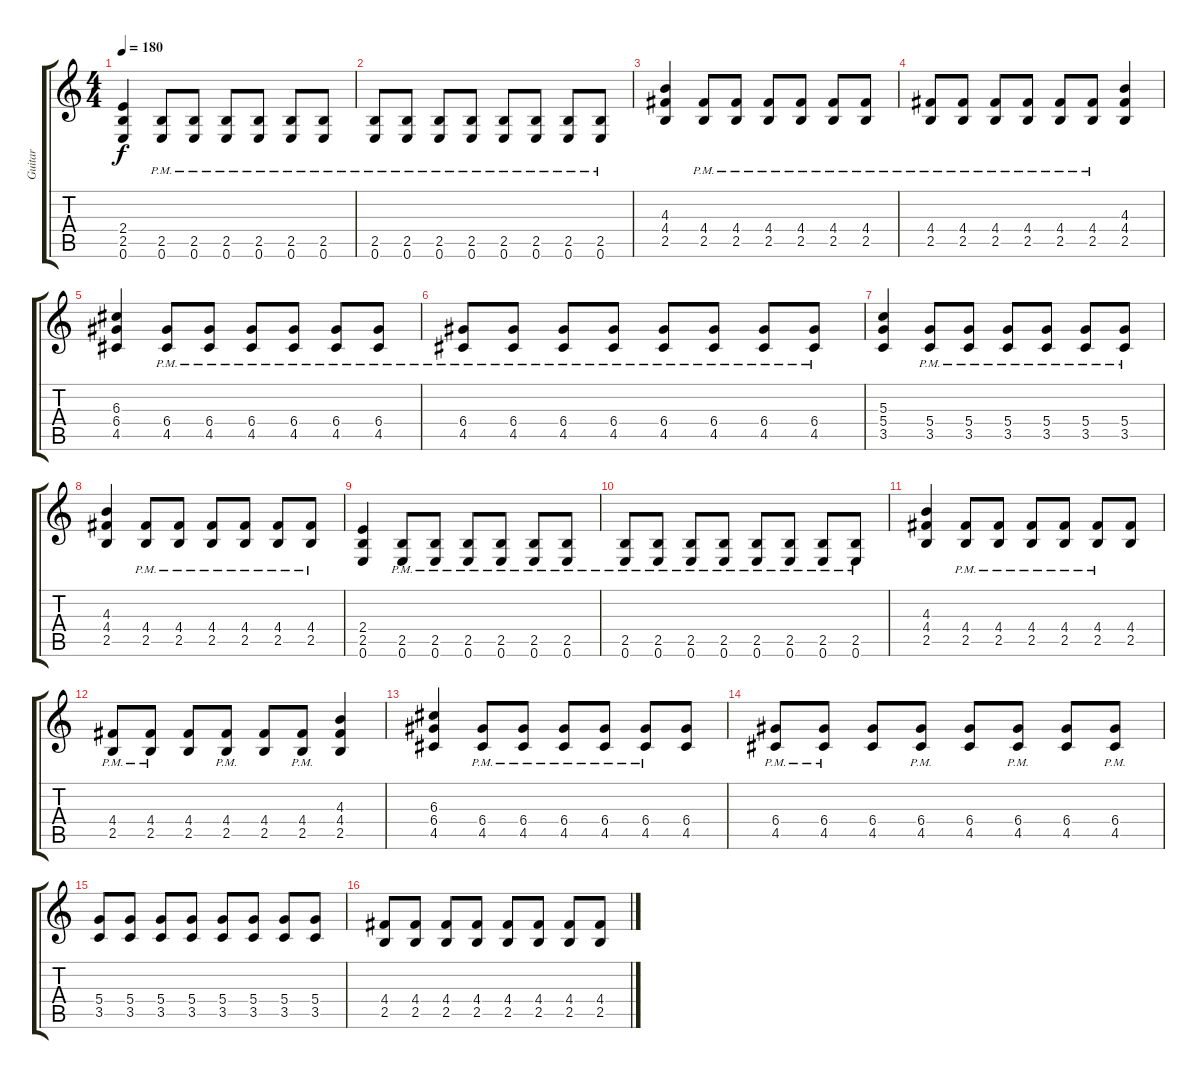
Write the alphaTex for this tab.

\track ("Guitar" "Guitar") {instrument acousticguitarsteel}
\staff {score tabs}
\tuning (E4 B3 G3 D3 A2 E2) {hide}
\ts (4 4)
\tempo 180
\clef g2
\ks c
(2.4 2.5 0.6).4{dy f instrument distortionguitar} (2.5{pm} 0.6{pm}).8 (2.5{pm} 0.6{pm}).8 (2.5{pm} 0.6{pm}).8 (2.5{pm} 0.6{pm}).8 (2.5{pm} 0.6{pm}).8 (2.5{pm} 0.6{pm}).8 |
(2.5{pm} 0.6{pm}).8 (2.5{pm} 0.6{pm}).8 (2.5{pm} 0.6{pm}).8 (2.5{pm} 0.6{pm}).8 (2.5{pm} 0.6{pm}).8 (2.5{pm} 0.6{pm}).8 (2.5{pm} 0.6{pm}).8 (2.5{pm} 0.6{pm}).8 |
(4.3 4.4 2.5).4 (4.4{pm} 2.5{pm}).8 (4.4{pm} 2.5{pm}).8 (4.4{pm} 2.5{pm}).8 (4.4{pm} 2.5{pm}).8 (4.4{pm} 2.5{pm}).8 (4.4{pm} 2.5{pm}).8 |
(4.4{pm} 2.5{pm}).8 (4.4{pm} 2.5{pm}).8 (4.4{pm} 2.5{pm}).8 (4.4{pm} 2.5{pm}).8 (4.4{pm} 2.5{pm}).8 (4.4{pm} 2.5{pm}).8 (4.3 4.4 2.5).4 |
(6.3 6.4 4.5).4 (6.4{pm} 4.5{pm}).8 (6.4{pm} 4.5{pm}).8 (6.4{pm} 4.5{pm}).8 (6.4{pm} 4.5{pm}).8 (6.4{pm} 4.5{pm}).8 (6.4{pm} 4.5{pm}).8 |
(6.4{pm} 4.5{pm}).8 (6.4{pm} 4.5{pm}).8 (6.4{pm} 4.5{pm}).8 (6.4{pm} 4.5{pm}).8 (6.4{pm} 4.5{pm}).8 (6.4{pm} 4.5{pm}).8 (6.4{pm} 4.5{pm}).8 (6.4{pm} 4.5{pm}).8 |
(5.3 5.4 3.5).4 (5.4 3.5{pm}).8 (5.4 3.5{pm}).8 (5.4 3.5{pm}).8 (5.4 3.5{pm}).8 (5.4 3.5{pm}).8 (5.4 3.5{pm}).8 |
(4.3 4.4 2.5).4 (4.4 2.5{pm}).8 (4.4 2.5{pm}).8 (4.4 2.5{pm}).8 (4.4 2.5{pm}).8 (4.4 2.5{pm}).8 (4.4 2.5{pm}).8 |
(2.4 2.5 0.6).4{instrument distortionguitar} (2.5{pm} 0.6{pm}).8 (2.5{pm} 0.6{pm}).8 (2.5{pm} 0.6{pm}).8 (2.5{pm} 0.6{pm}).8 (2.5{pm} 0.6{pm}).8 (2.5{pm} 0.6{pm}).8 |
(2.5{pm} 0.6{pm}).8 (2.5{pm} 0.6{pm}).8 (2.5{pm} 0.6{pm}).8 (2.5{pm} 0.6{pm}).8 (2.5{pm} 0.6{pm}).8 (2.5{pm} 0.6{pm}).8 (2.5{pm} 0.6{pm}).8 (2.5{pm} 0.6{pm}).8 |
(4.3 4.4 2.5).4 (4.4{pm} 2.5{pm}).8 (4.4{pm} 2.5{pm}).8 (4.4{pm} 2.5{pm}).8 (4.4{pm} 2.5{pm}).8 (4.4{pm} 2.5{pm}).8 (4.4 2.5).8 |
(4.4{pm} 2.5{pm}).8 (4.4{pm} 2.5{pm}).8 (4.4 2.5).8 (4.4{pm} 2.5{pm}).8 (4.4 2.5).8 (4.4{pm} 2.5{pm}).8 (4.3 4.4 2.5).4 |
(6.3 6.4 4.5).4 (6.4{pm} 4.5{pm}).8 (6.4{pm} 4.5{pm}).8 (6.4{pm} 4.5{pm}).8 (6.4{pm} 4.5{pm}).8 (6.4{pm} 4.5{pm}).8 (6.4 4.5).8 |
(6.4{pm} 4.5{pm}).8 (6.4{pm} 4.5{pm}).8 (6.4 4.5).8 (6.4{pm} 4.5{pm}).8 (6.4 4.5).8 (6.4 4.5{pm}).8 (6.4 4.5).8 (6.4 4.5{pm}).8 |
(5.4 3.5).8 (5.4 3.5).8 (5.4 3.5).8 (5.4 3.5).8 (5.4 3.5).8 (5.4 3.5).8 (5.4 3.5).8 (5.4 3.5).8 |
(4.4 2.5).8 (4.4 2.5).8 (4.4 2.5).8 (4.4 2.5).8 (4.4 2.5).8 (4.4 2.5).8 (4.4 2.5).8 (4.4 2.5).8
